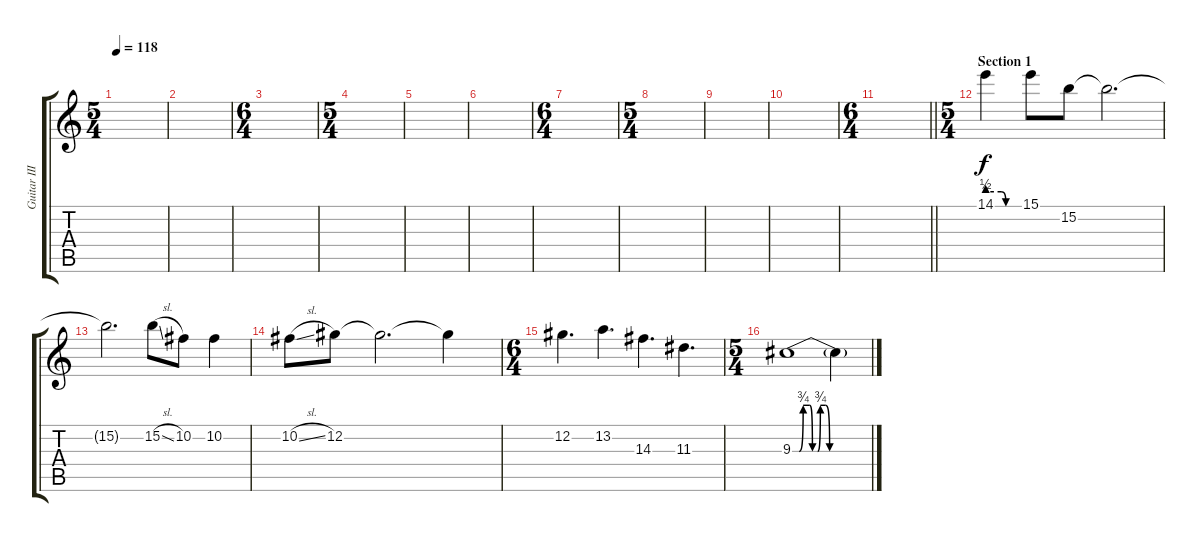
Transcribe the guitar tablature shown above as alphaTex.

\track ("Guitar III" "Guitar III") {instrument distortionguitar}
\staff {score tabs}
\tuning (Db4 Ab3 E3 B2 Gb2 Db2) {hide}
\ts (5 4)
\tempo 118
\clef g2
\ks c
|
|
\ts (6 4)
|
\ts (5 4)
|
|
|
\ts (6 4)
|
\ts (5 4)
|
|
|
\ts (6 4)
\barLineRight lightlight
|
\ts (5 4)
\section ("" "Section 1")
14.1{be (custom 0 2 26 2 35 0 60 0)}.4{volume 10 balance 8} 15.1.8 15.2.8 15.2{t}.2{d volume 4} |
15.2{t}.2{d} 15.2{sl}.8{volume 10} 10.2.8 10.2.4 |
10.2{sl}.8 12.2.8 12.2{t}.2{d} 12.2{t}.4 |
\ts (6 4)
12.2.4{d} 13.2.4{d} 14.3.4{d} 11.3.4{d} |
\ts (5 4)
9.3{be (custom 0 0 5 0 8 3 13 3 15 0 19 0 21 3 25 3 28 0 60 0)}.1 9.3{t}.4
